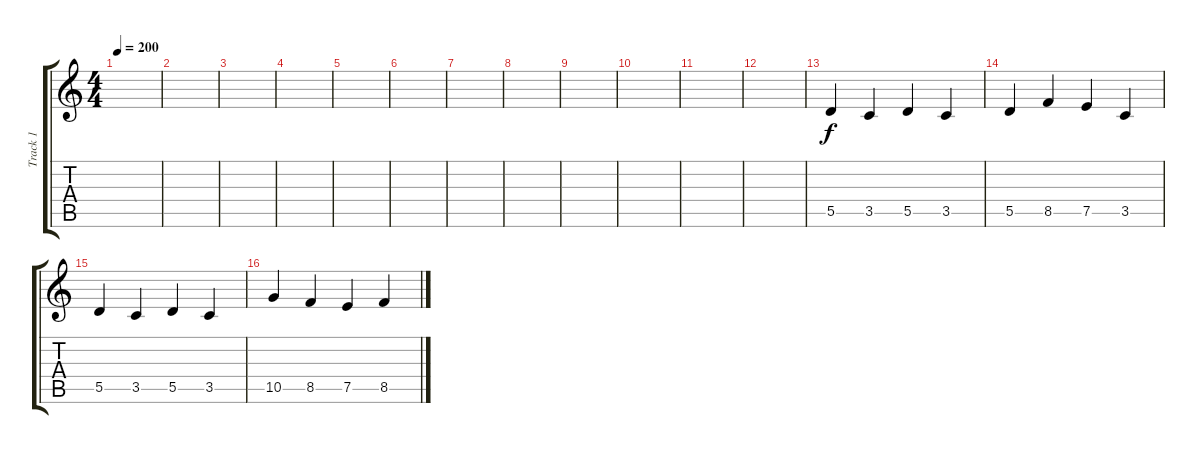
\track ("Track 1" "Track 1") {instrument distortionguitar}
\staff {score tabs}
\tuning (E4 B3 G3 D3 A2 D2) {hide}
\ts (4 4)
\tempo 200
\clef g2
\ks c
|
|
|
|
|
|
|
|
|
|
|
|
5.5.4 3.5.4 5.5.4 3.5.4 |
5.5.4 8.5.4 7.5.4 3.5.4 |
5.5.4 3.5.4 5.5.4 3.5.4 |
10.5.4 8.5.4 7.5.4 8.5.4
